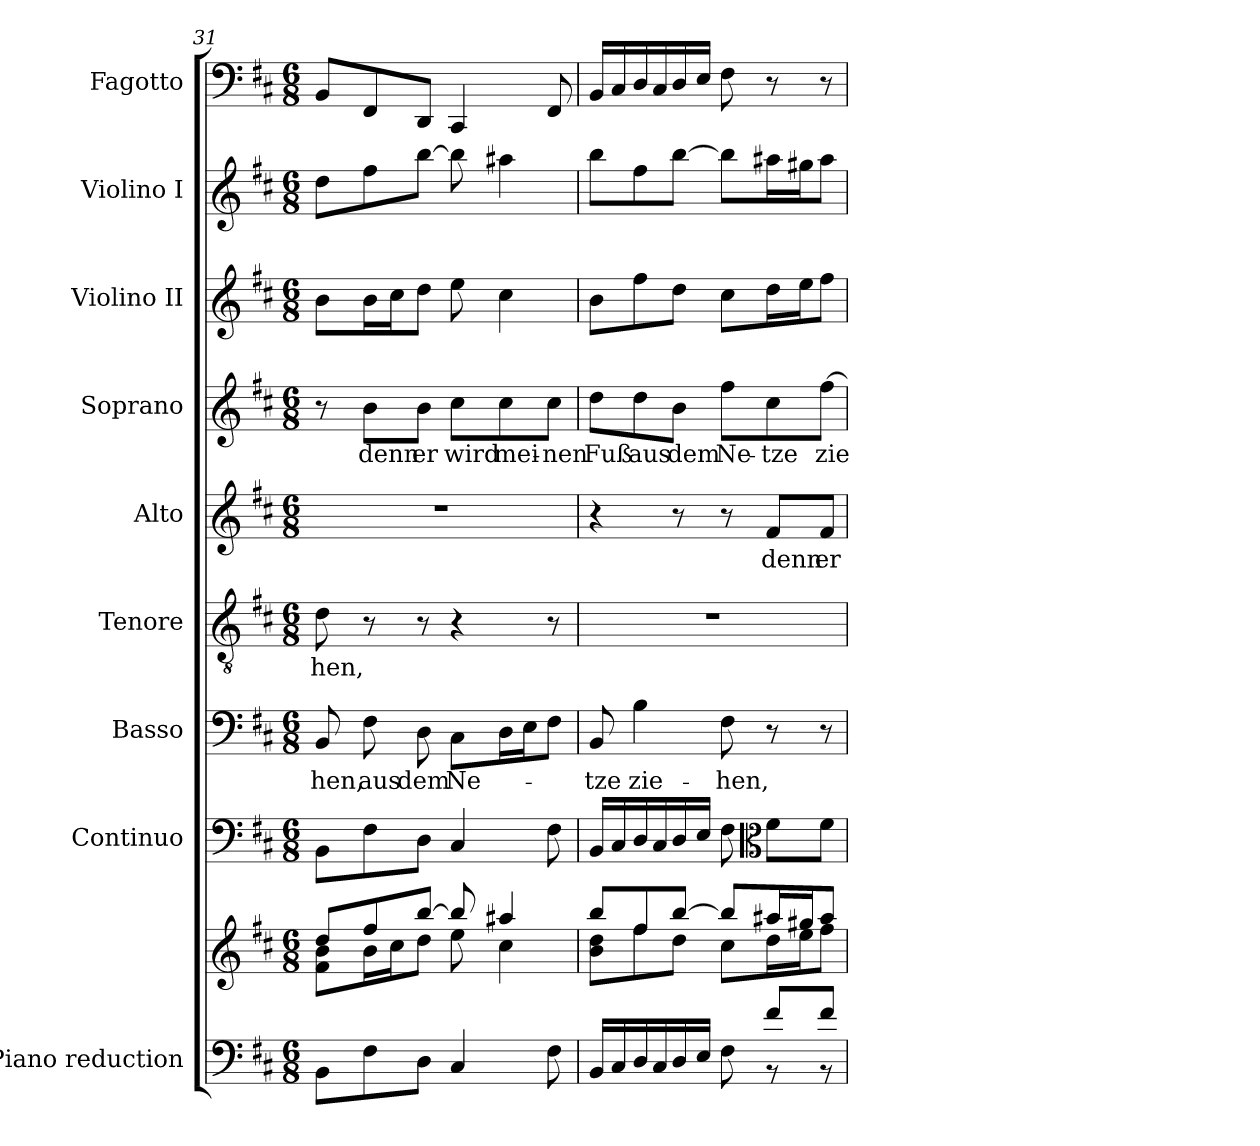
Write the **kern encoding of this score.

**kern	**kern	**kern	**kern	**text	**kern	**text	**kern	**text	**kern	**text	**kern	**kern	**kern
*part9	*part9	*part8	*part7	*part7	*part6	*part6	*part5	*part5	*part4	*part4	*part3	*part2	*part1
*staff10	*staff9	*staff8	*staff7	*staff7	*staff6	*staff6	*staff5	*staff5	*staff4	*staff4	*staff3	*staff2	*staff1
*I"Piano reduction	*	*I"Continuo	*I"Basso	*	*I"Tenore	*	*I"Alto	*	*I"Soprano	*	*I"Violino II	*I"Violino I	*I"Fagotto
*I'Pno	*	*	*	*	*	*	*	*	*	*	*I'Vln	*I'Vln	*
*clefF4	*clefG2	*clefF4	*clefF4	*	*clefGv2	*	*clefG2	*	*clefG2	*	*clefG2	*clefG2	*clefF4
*k[f#c#]	*k[f#c#]	*k[f#c#]	*k[f#c#]	*	*k[f#c#]	*	*k[f#c#]	*	*k[f#c#]	*	*k[f#c#]	*k[f#c#]	*k[f#c#]
*M6/8	*M6/8	*M6/8	*M6/8	*	*M6/8	*	*M6/8	*	*M6/8	*	*M6/8	*M6/8	*M6/8
=31	=31	=31	=31	=31	=31	=31	=31	=31	=31	=31	=31	=31	=31
*	*^	*	*	*	*	*	*	*	*	*	*	*	*
!	!	!	!	!	!LO:LY:b	!	!LO:LY:b	!	!	!	!	!	!	!
8BB\L	8dd/L	8f#!\ 8b\L	8BB\L	8BB/	-hen,	8d\	-hen,	2.r	.	8r	.	8b\L	8dd\L	8BB/L
!	!	!	!	!	!LO:LY:b	!	!	!	!	!	!LO:LY:b	!	!	!
8F#\	8ff#/	16b\L	8F#\	8F#\	aus	8r	.	.	.	8b\L	denn	16b\L	8ff#\	8FF#/
.	.	16cc#\J	.	.	.	.	.	.	.	.	.	16cc#\J	.	.
!	!	!	!	!	!LO:LY:b	!	!	!	!	!	!LO:LY:b	!	!	!
8D\J	[8bb/J	8dd\J	8D\J	8D\	dem	8r	.	.	.	8b\J	er	8dd\J	[8bb\J	8DD/J
!	!	!	!	!	!LO:LY:b	!	!	!	!	!	!LO:LY:b	!	!	!
4C#/	8bb/]	8ee\	4C#/	8C#\L	Ne-	4r	.	.	.	8cc#\L	wird	8ee\	8bb\]	4CC#/
!	!	!	!	!	!	!	!	!	!	!	!LO:LY:b	!	!	!
.	4aa#X/	4cc#\	.	16D\L	.	.	.	.	.	8cc#\	mei-	4cc#\	4aa#X\	.
.	.	.	.	16E\J	.	.	.	.	.	.	.	.	.	.
!	!	!	!	!	!	!	!	!	!	!	!LO:LY:b	!	!	!
8F#\	.	.	8F#\	8F#\J	.	8r	.	.	.	8cc#\J	nen	.	.	8FF#/
=32	=32	=32	=32	=32	=32	=32	=32	=32	=32	=32	=32	=32	=32	=32
*^	*	*	*	*	*	*	*	*	*	*	*	*	*	*
!	!	!	!	!	!	!LO:LY:b	!	!	!	!	!	!LO:LY:b	!	!	!
16BB/LL	4.ryy	8bb/L	8b\ 8dd!\L	16BB/LL	8BB/	-tze	2.r	.	4r	.	8dd\L	Fuß	8b\L	8bb\L	16BB/LL
16C#/	.	.	.	16C#/	.	.	.	.	.	.	.	.	.	.	16C#/
!	!	!	!	!	!	!LO:LY:b	!	!	!	!	!	!LO:LY:b	!	!	!
16D/	.	8ff#/	8ff#\	16D/	4B\	zie-	.	.	.	.	8dd\	aus	8ff#\	8ff#\	16D/
16C#/	.	.	.	16C#/	.	.	.	.	.	.	.	.	.	.	16C#/
!	!	!	!	!	!	!	!	!	!	!	!	!LO:LY:b	!	!	!
16D/	.	[8bb/J	8dd\J	16D/	.	.	.	.	8r	.	8b\J	dem	8dd\J	[8bb\J	16D/
16E/JJ	.	.	.	16E/JJ	.	.	.	.	.	.	.	.	.	.	16E/JJ
!	!	!	!	!	!	!LO:LY:b	!	!	!	!	!	!LO:LY:b	!	!	!
8F#\	8rFyy	8bb/L]	8cc#\L	8F#\	8F#\	-hen,	.	.	8r	.	8ff#\L	Ne-	8cc#\L	8bb\L]	8F#\
*	*	*	*	*clefC3	*	*	*	*	*	*	*	*	*	*	*
!	!	!	!	!	!	!	!	!	!	!LO:LY:b	!	!LO:LY:b	!	!	!
8f#/L	8r	16aa#X/L	16dd\L	8f#\L	8r	.	.	.	8f#/L	denn	8cc#\	-tze	16dd\L	16aa#X\L	8r
.	.	16gg#X/J	16ee\J	.	.	.	.	.	.	.	.	.	16ee\J	16gg#X\J	.
!	!	!	!	!	!	!	!	!	!	!LO:LY:b	!	!LO:LY:b	!	!	!
8f#/J	8r	8aa#/J	8ff#\J	8f#\J	8r	.	.	.	8f#/J	er	[8ff#\J	zie-	8ff#\J	8aa#\J	8r
*v	*v	*	*	*	*	*	*	*	*	*	*	*	*	*	*
*	*v	*v	*	*	*	*	*	*	*	*	*	*	*	*
=	=	=	=	=	=	=	=	=	=	=	=	=	=
*-	*-	*-	*-	*-	*-	*-	*-	*-	*-	*-	*-	*-	*-
